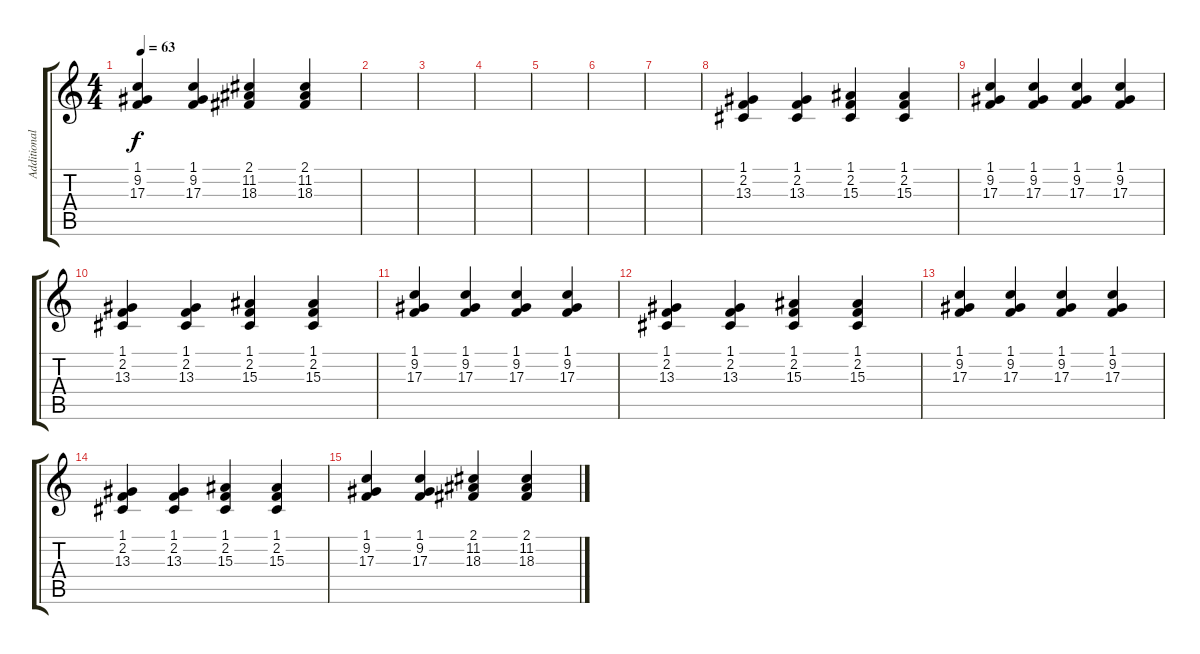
\track ("Additional Synth" "Additional") {instrument lead3calliope}
\staff {score tabs}
\tuning (E4 B3 G3 D3 A2 E2) {hide}
\ts (4 4)
\tempo 63
\clef g2
\ks c
(1.1 9.2 17.3).4{dy f} (1.1 9.2 17.3).4 (2.1 11.2 18.3).4 (2.1 11.2 18.3).4 |
|
|
|
|
|
|
(1.1 2.2 13.3).4 (1.1 2.2 13.3).4 (1.1 2.2 15.3).4 (1.1 2.2 15.3).4 |
(1.1 9.2 17.3).4 (1.1 9.2 17.3).4 (1.1 9.2 17.3).4 (1.1 9.2 17.3).4 |
(1.1 2.2 13.3).4 (1.1 2.2 13.3).4 (1.1 2.2 15.3).4 (1.1 2.2 15.3).4 |
(1.1 9.2 17.3).4 (1.1 9.2 17.3).4 (1.1 9.2 17.3).4 (1.1 9.2 17.3).4 |
(1.1 2.2 13.3).4 (1.1 2.2 13.3).4 (1.1 2.2 15.3).4 (1.1 2.2 15.3).4 |
(1.1 9.2 17.3).4 (1.1 9.2 17.3).4 (1.1 9.2 17.3).4 (1.1 9.2 17.3).4 |
(1.1 2.2 13.3).4 (1.1 2.2 13.3).4 (1.1 2.2 15.3).4 (1.1 2.2 15.3).4 |
(1.1 9.2 17.3).4 (1.1 9.2 17.3).4 (2.1 11.2 18.3).4 (2.1 11.2 18.3).4
